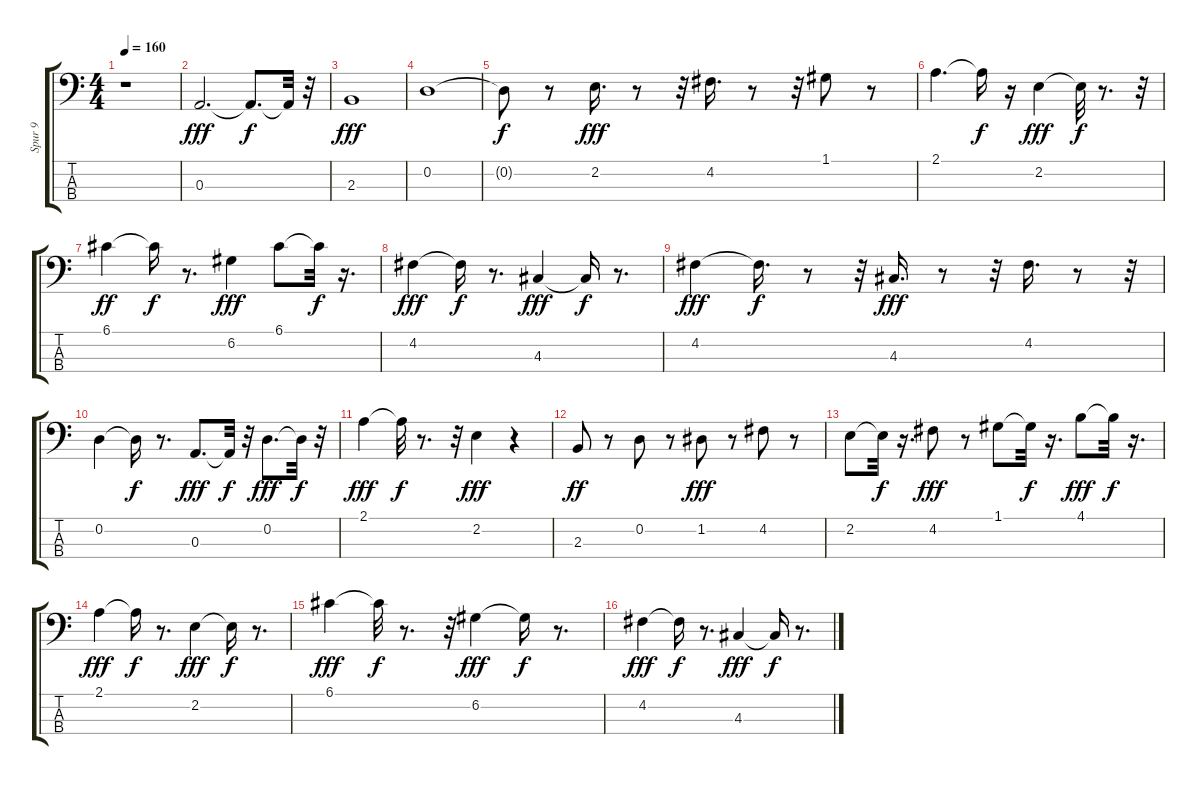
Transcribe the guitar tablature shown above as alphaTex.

\track ("Spur 9" "Spur 9") {instrument electricbasspick}
\staff {score tabs}
\tuning (G2 D2 A1 E1) {hide}
\ts (4 4)
\tempo 160
\clef f4
\ks c
r.1{dy fff instrument electricbasspick} |
0.3.2{d} 0.3{t}.8{d dy f} 0.3{t}.32 r.32 |
2.3.1{dy fff} |
0.2.1 |
0.2{t}.8{dy f} r.8 2.2.16{d dy fff} r.8 r.32 4.2.16{d} r.8 r.32 1.1.8 r.8 |
2.1.4{d} 2.1{t}.16{dy f} r.16 2.2.4{dy fff} 2.2{t}.32{dy f} r.8{d} r.32 |
6.1.4{dy ff} 6.1{t}.16{dy f} r.8{d} 6.2.4{dy fff} 6.1.8 6.1{t}.32{dy f} r.16{d} |
4.2.4{dy fff} 4.2{t}.16{dy f} r.8{d} 4.3.4{dy fff} 4.3{t}.16{dy f} r.8{d} |
4.2.4{dy fff} 4.2{t}.16{d dy f} r.8 r.32 4.3.16{d dy fff} r.8 r.32 4.2.16{d} r.8 r.32 |
0.2.4 0.2{t}.16{dy f} r.8{d} 0.3.8{d dy fff} 0.3{t}.32{dy f} r.32 0.2.8{d dy fff} 0.2{t}.32{dy f} r.32 |
2.1.4{dy fff} 2.1{t}.32{dy f} r.8{d} r.32 2.2.4{dy fff} r.4 |
2.3.8{dy ff} r.8 0.2.8 r.8 1.2.8{dy fff} r.8 4.2.8 r.8 |
2.2.8 2.2{t}.32{dy f} r.16{d} 4.2.8{dy fff} r.8 1.1.8 1.1{t}.32{dy f} r.16{d} 4.1.8{dy fff} 4.1{t}.32{dy f} r.16{d} |
2.1.4{dy fff} 2.1{t}.16{dy f} r.8{d} 2.2.4{dy fff} 2.2{t}.16{dy f} r.8{d} |
6.1.4{dy fff} 6.1{t}.32{dy f} r.8{d} r.32 6.2.4{dy fff} 6.2{t}.16{dy f} r.8{d} |
4.2.4{dy fff} 4.2{t}.16{dy f} r.8{d} 4.3.4{dy fff} 4.3{t}.16{dy f} r.8{d}
